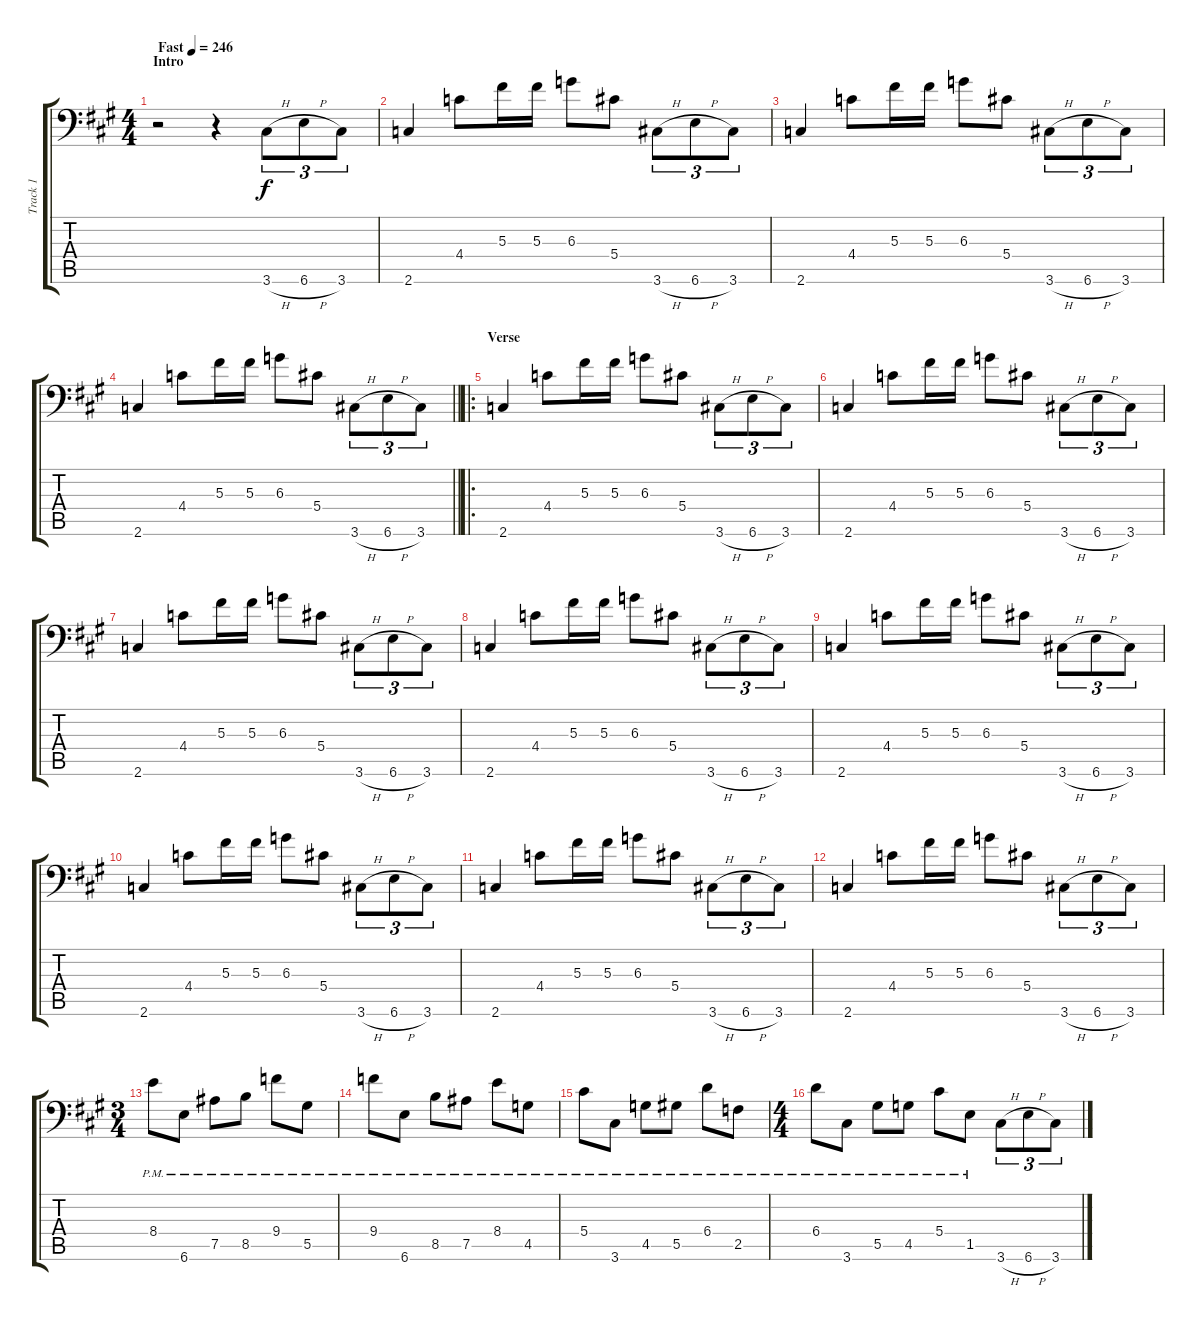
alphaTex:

\track ("Track 1" "Track 1") {instrument distortionguitar}
\staff {score tabs}
\tuning (Bb3 F3 Db3 Ab2 Eb2 Bb1) {hide}
\ts (4 4)
\section ("" "Intro")
\tempo (246 "Fast")
\clef f4
\ks f#minor
r.2{dy f instrument distortionguitar} r.4 3.6{h}.8{tu (3 2)} 6.6{h}.8{tu (3 2)} 3.6.8{tu (3 2)} |
2.6.4 4.4.8 5.3.16 5.3.16 6.3.8 5.4.8 3.6{h}.8{tu (3 2)} 6.6{h}.8{tu (3 2)} 3.6.8{tu (3 2)} |
2.6.4 4.4.8 5.3.16 5.3.16 6.3.8 5.4.8 3.6{h}.8{tu (3 2)} 6.6{h}.8{tu (3 2)} 3.6.8{tu (3 2)} |
\barLineRight lightlight
2.6.4 4.4.8 5.3.16 5.3.16 6.3.8 5.4.8 3.6{h}.8{tu (3 2)} 6.6{h}.8{tu (3 2)} 3.6.8{tu (3 2)} |
\ro
\section ("" "Verse")
2.6.4 4.4.8 5.3.16 5.3.16 6.3.8 5.4.8 3.6{h}.8{tu (3 2)} 6.6{h}.8{tu (3 2)} 3.6.8{tu (3 2)} |
2.6.4 4.4.8 5.3.16 5.3.16 6.3.8 5.4.8 3.6{h}.8{tu (3 2)} 6.6{h}.8{tu (3 2)} 3.6.8{tu (3 2)} |
2.6.4 4.4.8 5.3.16 5.3.16 6.3.8 5.4.8 3.6{h}.8{tu (3 2)} 6.6{h}.8{tu (3 2)} 3.6.8{tu (3 2)} |
2.6.4 4.4.8 5.3.16 5.3.16 6.3.8 5.4.8 3.6{h}.8{tu (3 2)} 6.6{h}.8{tu (3 2)} 3.6.8{tu (3 2)} |
2.6.4 4.4.8 5.3.16 5.3.16 6.3.8 5.4.8 3.6{h}.8{tu (3 2)} 6.6{h}.8{tu (3 2)} 3.6.8{tu (3 2)} |
2.6.4 4.4.8 5.3.16 5.3.16 6.3.8 5.4.8 3.6{h}.8{tu (3 2)} 6.6{h}.8{tu (3 2)} 3.6.8{tu (3 2)} |
2.6.4 4.4.8 5.3.16 5.3.16 6.3.8 5.4.8 3.6{h}.8{tu (3 2)} 6.6{h}.8{tu (3 2)} 3.6.8{tu (3 2)} |
2.6.4 4.4.8 5.3.16 5.3.16 6.3.8 5.4.8 3.6{h}.8{tu (3 2)} 6.6{h}.8{tu (3 2)} 3.6.8{tu (3 2)} |
\ts (3 4)
8.4{pm}.8 6.6{pm}.8 7.5{pm}.8 8.5{pm}.8 9.4{pm}.8 5.5{pm}.8 |
9.4{pm}.8 6.6{pm}.8 8.5{pm}.8 7.5{pm}.8 8.4{pm}.8 4.5{pm}.8 |
5.4{pm}.8 3.6{pm}.8 4.5{pm}.8 5.5{pm}.8 6.4{pm}.8 2.5{pm}.8 |
\ts (4 4)
6.4{pm}.8 3.6{pm}.8 5.5{pm}.8 4.5{pm}.8 5.4{pm}.8 1.5{pm}.8 3.6{h}.8{tu (3 2)} 6.6{h}.8{tu (3 2)} 3.6.8{tu (3 2)}
